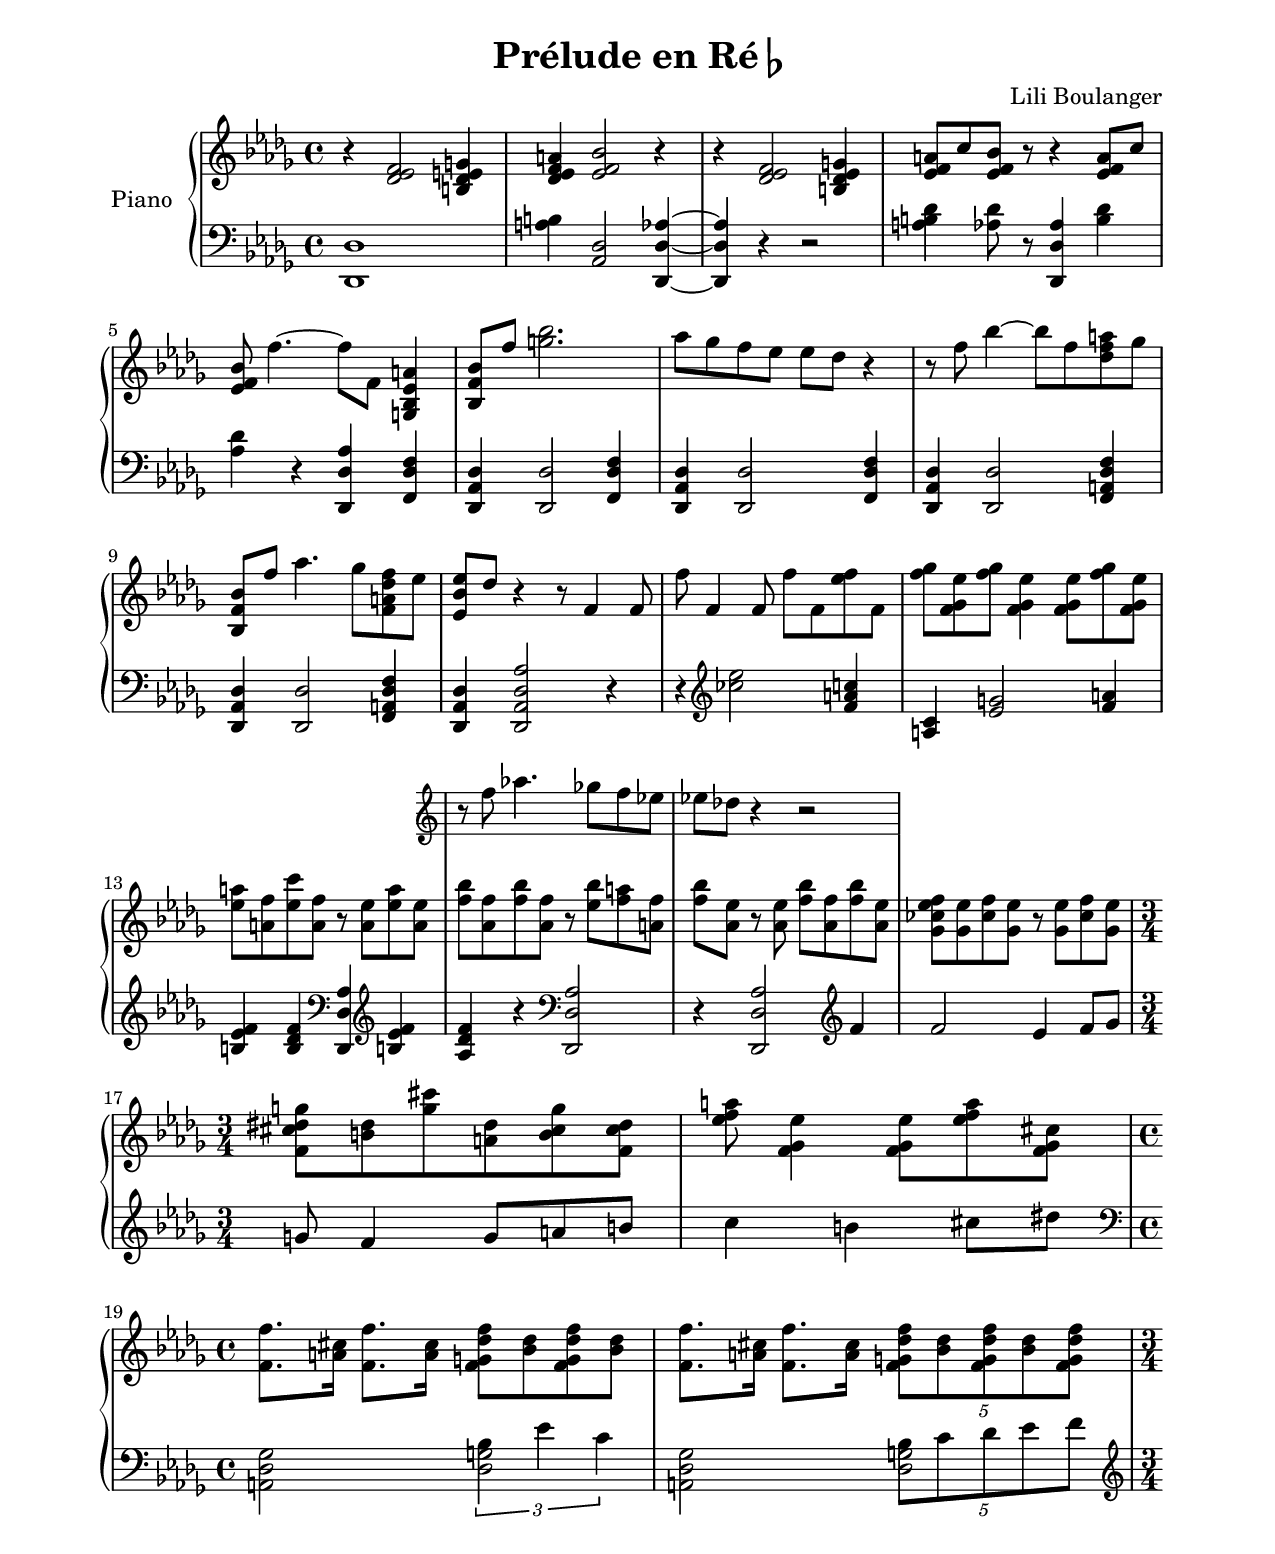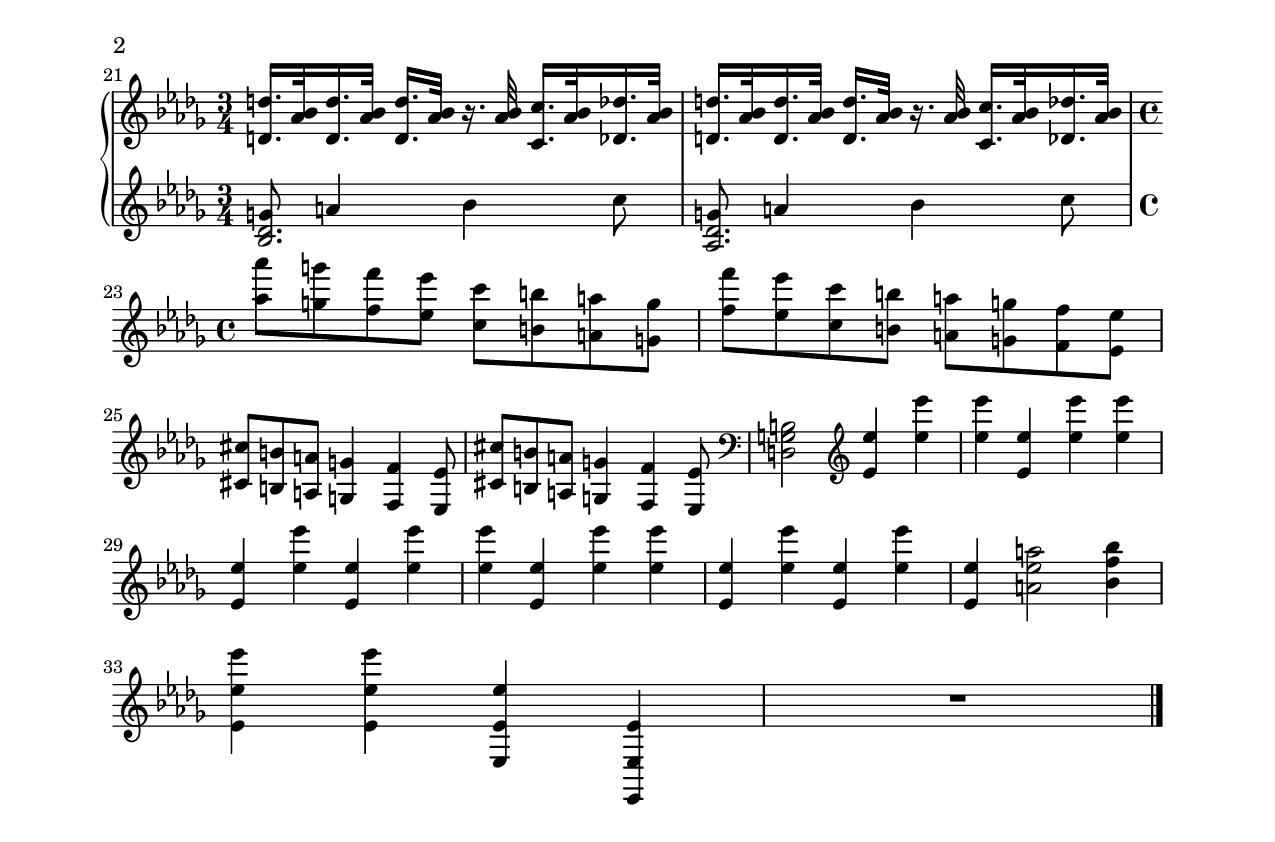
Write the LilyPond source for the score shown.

\version "2.23.82"

\include "settings.ily"
\include "style.ily"

\header {
  title = \markup { "Prélude en Ré" \flat }
  composer = "Lili Boulanger"
}

key_signature = \key df \major

third = \new Staff \with {
  alignAboveContext = "upper"
  \remove "Time_signature_engraver"
} {
  r8 f af4. gf8 f ef |
  ef df r4 r2 |
}

middle = \relative c'' {
  <bf' f>8 <f af,> <bf f> <f af,> r <bf ef,> <a f> <f a,> |
  <bf f>8 <ef, af,> r <ef af,> <bf' f> <f af,> <bf f> <ef, af,> |
  <f ef cf gf>8 <ef gf,> <f cf> <ef gf,> r <ef gf,> <f cf> <ef gf,> |
}

upper = \relative c' {
  \clef treble
  \key_signature
  \time 4/4

  r4 <df ef f>2 <b df e g>4 |
  <df ef f a> <ef f bf>2 r4 |
  r <df ef f>2 <b df ef g>4 |
  <ef f a>8 c' <ef, f bf> r r4 <ef f a>8 c' |

  <ef, f bf>8 f'4.~ f8 f, <g, bf ef a>4 |
  <bf f' bf>8 f'' <g bf>2. |
  af8 gf f ef ef df r4 |
  r8 f bf4~ bf8 f <df f a> gf |

  <bf,, f' bf> f'' af4. gf8 <f, a df f> ef' |
  <ef, bf' ef> df' r4 r8 f,4 f8 |
  f' f,4 f8 f'8 f, <ef'  f> f, |
  <f' gf> <ef gf, f> <f gf> <ef gf, f>4 <ef gf, f>8 <f gf> <ef gf, f> |

  <a ef> <f a,> <c' ef,> <f, a,> r <ef a,> <a ef> <ef a,> |

  <<
    \third
    \middle
  >>


  \time 3/4

  <g ds cs f,> <b, ds> <g' cs> <ds a> <g cs, b> <ds cs f,> |
  <a' f ef> <ef gf, f>4 <ef gf, f>8 <a f ef> <cs, gf f> |

  \time 4/4
  <f f,>8. <cs a>16 <f f,>8. <cs a>16 <f df g, f>8 <df bf> <f df g, f> <df bf> |
  <f f,>8. <cs a>16 <f f,>8. <cs a>16
  \tuplet 5/4 { <f df g, f>8 <df bf> <f df g, f> <df bf> <f df g, f> } |

  \time 3/4

  \repeat unfold 2 {
    <d d,>16. <af bf>32 <d d,>16. <af bf>32 <d d,>16. <af bf>32
    r16. <af bf>32 <c c,>16. <af bf>32 <df df,>16. <af bf>32 |
  }

  \time 4/4

  <af'' af,>8 <g g,> <f f,> <ef ef,> <c c,> <b b,> <a a,> <g g,> |
  <f' f,> <ef ef,> <c c,> <b b,> <a a,> <g g,> <f f,> <ef ef,> |
  \repeat unfold 2 {
    <cs cs,> <b b,> <a a,> <g g,>4 <f f,> <ef ef,>8 |
  }

  \clef "bass"
  <b g d>2

  \clef "treble"
  <ef ef'>4 <ef' ef'> |
  <ef ef'> <ef, ef'> <ef' ef'> <ef ef'> |
  <ef, ef'> <ef' ef'> <ef, ef'> <ef' ef'> |
  <ef ef'> <ef, ef'> <ef' ef'> <ef ef'> |
  <ef, ef'> <ef' ef'> <ef, ef'> <ef' ef'> |
  <ef, ef'> <a' ef a,>2 <bf f bf,>4 |
  <ef ef, ef,> <ef ef, ef,> <ef, ef, ef,> <ef, ef, ef,> |
  R1 |

  \bar "|."
}

lower = \relative c {
  \clef bass
  \key_signature
  \time 4/4

  <df df,>1 |
  <a' b>4 <af, df>2 <df, df' af'>4~ |
  <df df' af'>4 r4 r2 |
  <a'' b df>4 <af df>8 r <df,, df' af'>4 <b'' df>4 |

  <af df> r <df,, df' af'> <f df' f> |
  \repeat unfold 2 {
    <df af' df> <df df'>2 <f df' f>4 |
  }

  \repeat unfold 2 {
    <df af' df> <df df'>2 <f a df f>4 |
  }
  <df af' df> <df af' df af'>2 r4 |
  r

  \clef "treble"
  <cf''' ef>2 <f, a c>4 |
  <c a> <ef g>2 <f a>4 |

  <f ef b> <f df b>

  \clef "bass"
  <df,, df' af'>

  \clef "treble"
  <f'' ef b>

  <f df af> r

  \clef "bass"
  <df,, df' af'>2 |

  r4 <df df' af'>2

  \clef "treble"
  f''4 |
  f2 ef4 f8 gf |

  \time 3/4

  g8 f4 g8 a b |
  c4 b cs8 ds |

  \time 4/4
  \clef "bass"
  <a,, df gf>2
  <<
    \tuplet 3/2 { bf'4 ef c }
    <df, g>2
  >> |

  <a df gf>2
  <<
    \tuplet 5/4 { bf'8 c df ef f }
    <df, g>2
  >> |

  \clef "treble"
  <<
    { g'8 a4 bf c8 }
    <bf, df>2.
  >> |

  <<
    { g'8 a4 bf c8 }
    <af, df>2.
  >> |
}

\layout {
  \context {
    \Score
    \consists #(set-bars-per-line '(4))
  }
}

\score {
  \new PianoStaff \with {
    instrumentName = "Piano"
  } {
    <<
      \new Staff = "upper" \upper
      \new Staff = "lower" \lower
    >>
  }
}
